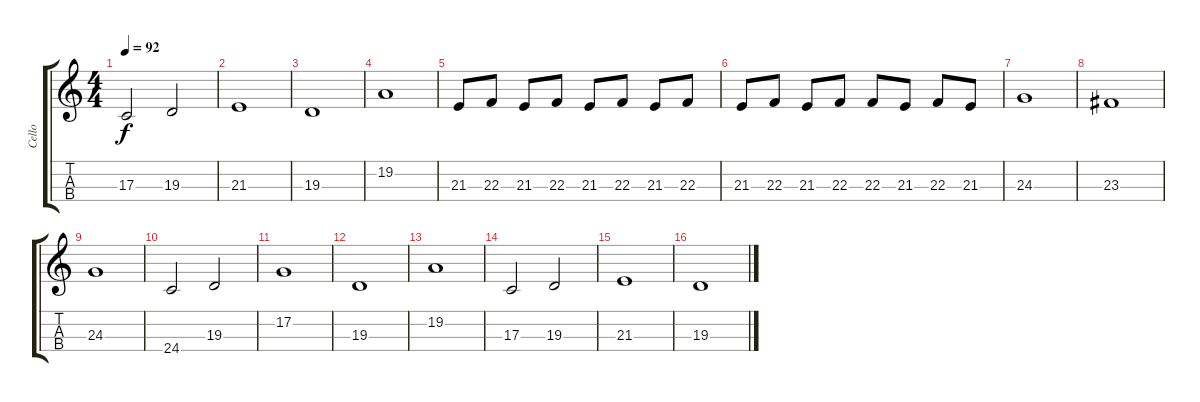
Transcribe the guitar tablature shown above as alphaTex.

\track ("Cello" "Cello") {instrument cello}
\staff {score tabs}
\tuning (A3 D3 G2 C2) {hide}
\ts (4 4)
\tempo 92
\clef g2
\ks c
17.3.2{dy f} 19.3.2 |
21.3.1 |
19.3.1 |
19.2.1 |
21.3.8 22.3.8 21.3.8 22.3.8 21.3.8 22.3.8 21.3.8 22.3.8 |
21.3.8 22.3.8 21.3.8 22.3.8 22.3.8 21.3.8 22.3.8 21.3.8 |
24.3.1 |
23.3.1 |
24.3.1 |
24.4.2 19.3.2 |
17.2.1 |
19.3.1 |
19.2.1 |
17.3.2 19.3.2 |
21.3.1 |
19.3.1
